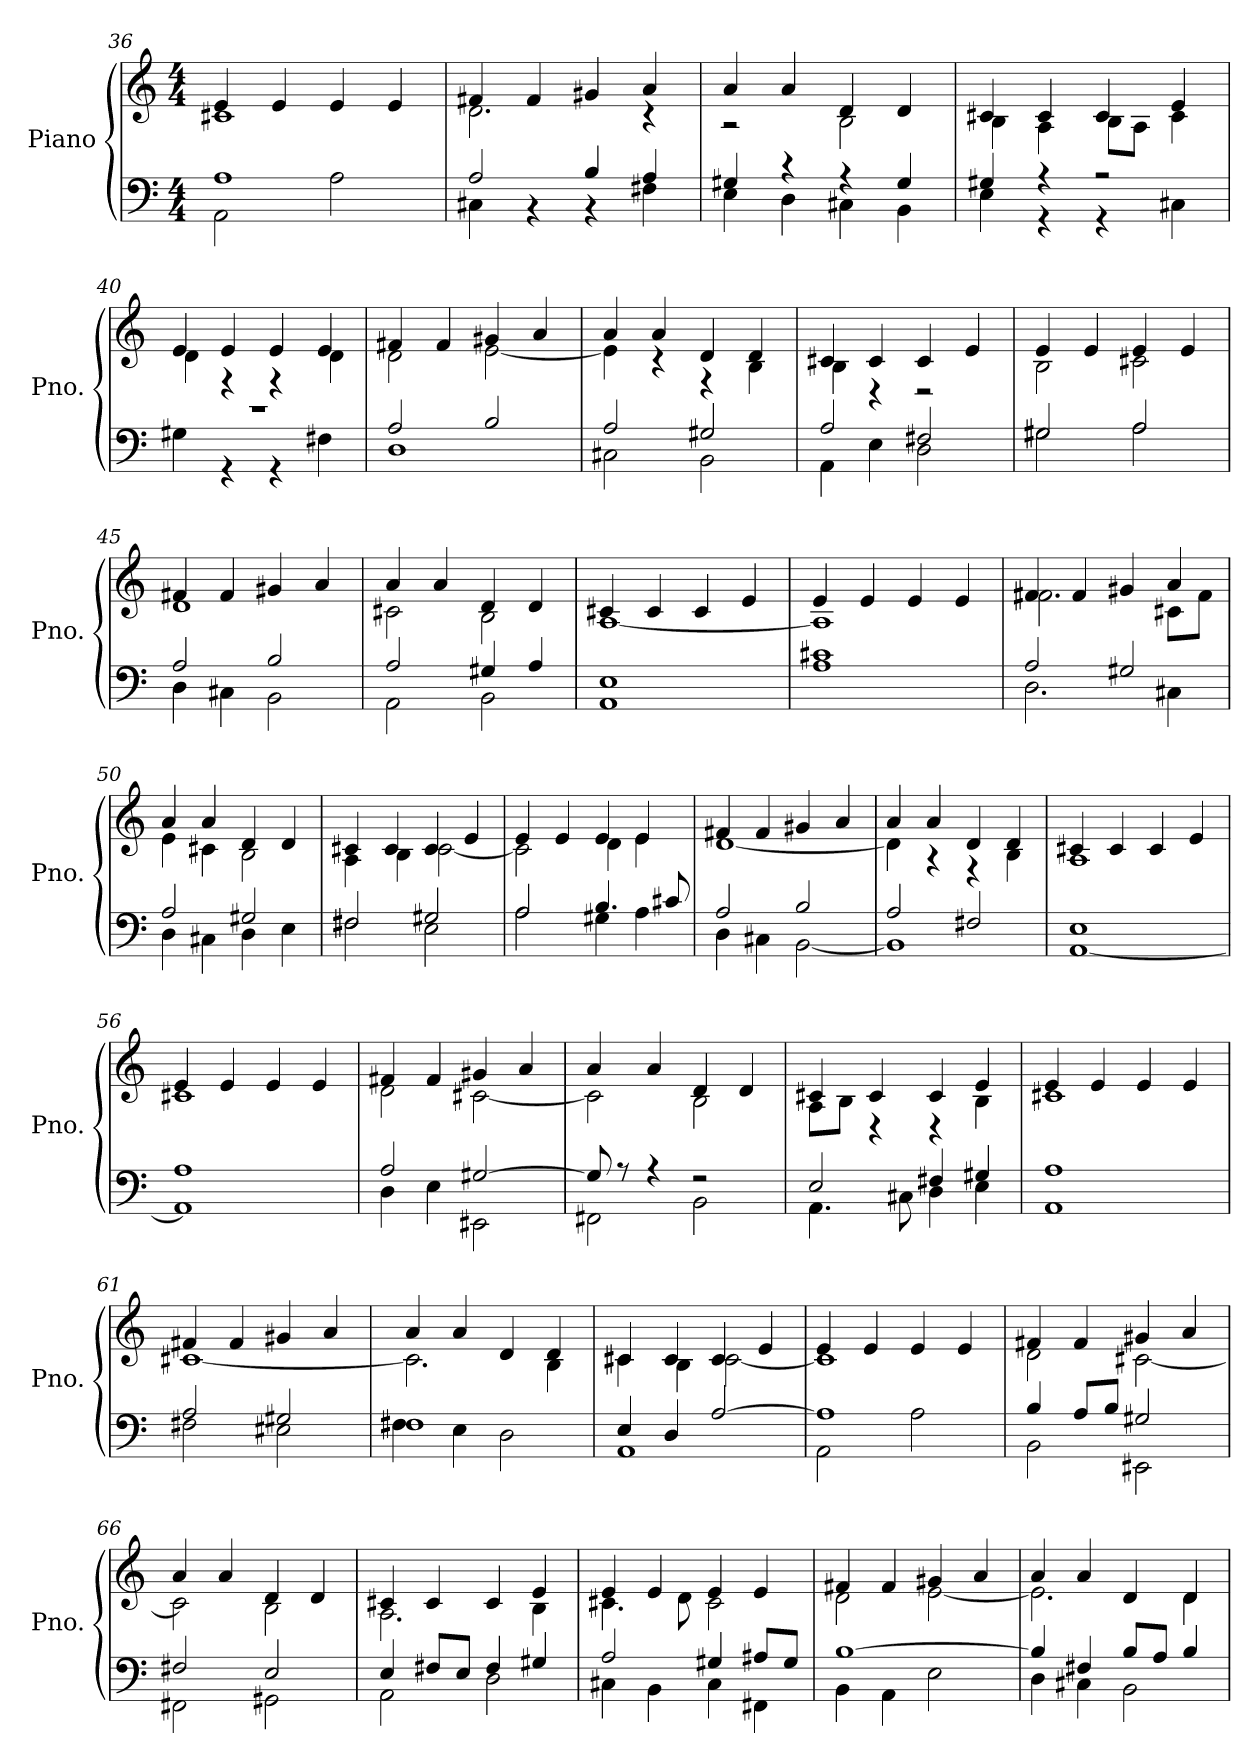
**kern	**kern
*part1	*part1
*staff2	*staff1
*I"Piano	*
*I'Pno.	*
*clefF4	*clefG2
*k[]	*k[]
*M4/4	*M4/4
=36	=36
*^	*^
1A	2AA\	4e/	1c#X
.	.	4e/	.
.	2A\	4e/	.
.	.	4e/	.
=37	=37	=37	=37
2A/	4C#X\	4f#X/	2.d\
.	4r	4f#/	.
4B/	4r	4g#X/	.
4A/	4F#X\	4a/	4r
=38	=38	=38	=38
4G#X/	4E\	4a/	2r
4r	4D\	4a/	.
4r	4C#X\	4d/	2B\
4G#/	4BB\	4d/	.
=39	=39	=39	=39
4G#X/	4E\	4c#X/	4B\
4r	4r	4c#/	4A\
2r	4r	4c#/	8B\L
.	.	.	8A\J
.	4C#X\	4e/	4c#\
=40	=40	=40	=40
1r	4G#X\	4e/	4d\
.	4r	4e/	4r
.	4r	4e/	4r
.	4F#X\	4e/	4d\
=41	=41	=41	=41
2A/	1D	4f#X/	2d\
.	.	4f#/	.
2B/	.	4g#X/	[2e\
.	.	4a/	.
!!LO:LB:g=z	!!
=42	=42	=42	=42
2A/	2C#X\	4a/	4e\]
.	.	4a/	4r
2G#X/	2BB\	4d/	4r
.	.	4d/	4B\
=43	=43	=43	=43
2A/	4AA\	4c#X/	4B\
.	4E\	4c#/	4r
2F#X/	2D\	4c#/	2r
.	.	4e/	.
=44	=44	=44	=44
2G#X/	2G#\	4e/	2B\
.	.	4e/	.
2A/	2A\	4e/	2c#X\
.	.	4e/	.
=45	=45	=45	=45
2A/	4D\	4f#X/	1d
.	4C#X\	4f#/	.
2B/	2BB\	4g#X/	.
.	.	4a/	.
=46	=46	=46	=46
2A/	2AA\	4a/	2c#X\
.	.	4a/	.
4G#X/	2BB\	4d/	2B\
4A/	.	4d/	.
=47	=47	=47	=47
1E	1AA	4c#X/	[1A
.	.	4c#/	.
.	.	4c#/	.
.	.	4e/	.
=48	=48	=48	=48
1c#X	1A	4e/	1A]
.	.	4e/	.
.	.	4e/	.
.	.	4e/	.
!!LO:LB:g=z	!!
=49	=49	=49	=49
2A/	2.D\	4f#X/	2.f#\
.	.	4f#/	.
2G#X/	.	4g#X/	.
.	4C#X\	4a/	8c#X\L
.	.	.	8f#\J
=50	=50	=50	=50
2A/	4D\	4a/	4e\
.	4C#X\	4a/	4c#X\
2G#X/	4D\	4d/	2B\
.	4E\	4d/	.
=51	=51	=51	=51
2F#X/	2F#\	4c#X/	4A\
.	.	4c#/	4B\
2G#X/	2E\	4c#/	[2c#\
.	.	4e/	.
=52	=52	=52	=52
2A/	2A\	4e/	2c#\]
.	.	4e/	.
4.B/	4G#X\	4e/	4d\
.	4A\	4e/	4e\
8c#X/	.	.	.
=53	=53	=53	=53
2A/	4D\	4f#X/	[1d
.	4C#X\	4f#/	.
2B/	[2BB\	4g#X/	.
.	.	4a/	.
=54	=54	=54	=54
2A/	1BB]	4a/	4d\]
.	.	4a/	4r
2F#X/	.	4d/	4r
.	.	4d/	4B\
!!LO:LB:g=z	!!
=55	=55	=55	=55
1E	[1AA	4c#X/	1A
.	.	4c#/	.
.	.	4c#/	.
.	.	4e/	.
=56	=56	=56	=56
1A	1AA]	4e/	1c#X
.	.	4e/	.
.	.	4e/	.
.	.	4e/	.
=57	=57	=57	=57
2A/	4D\	4f#X/	2d\
.	4E\	4f#/	.
[2G#X/	2EE#X\	4g#X/	[2c#X\
.	.	4a/	.
=58	=58	=58	=58
8G#/]	2FF#X\	4a/	2c#\]
8r	.	.	.
4r	.	4a/	.
2r	2BB\	4d/	2B\
.	.	4d/	.
=59	=59	=59	=59
2E/	4.AA\	4c#X/	8A\L
.	.	.	8B\J
.	.	4c#/	4r
.	8C#X\	.	.
4F#X/	4D\	4c#/	4r
4G#X/	4E\	4e/	4B\
=60	=60	=60	=60
1A	1AA	4e/	1c#X
.	.	4e/	.
.	.	4e/	.
.	.	4e/	.
=61	=61	=61	=61
2A/	2F#X\	4f#X/	[1c#X
.	.	4f#/	.
2G#X/	2E#X\	4g#X/	.
.	.	4a/	.
!!LO:LB:g=z	!!
=62	=62	=62	=62
1F#X	4F#\	4a/	2.c#\]
.	4E\	4a/	.
.	2D\	4d/	.
.	.	4d/	4B\
=63	=63	=63	=63
4E/	1AA	4c#X/	4c#\
4D/	.	4c#/	4B\
[2A/	.	4c#/	[2c#\
.	.	4e/	.
=64	=64	=64	=64
1A]	2AA\	4e/	1c#]
.	.	4e/	.
.	2A\	4e/	.
.	.	4e/	.
=65	=65	=65	=65
4B/	2BB\	4f#X/	2d\
8A/L	.	4f#/	.
8B/J	.	.	.
2G#X/	2EE#X\	4g#X/	[2c#X\
.	.	4a/	.
=66	=66	=66	=66
2F#X/	2FF#X\	4a/	2c#\]
.	.	4a/	.
2E/	2GG#X\	4d/	2B\
.	.	4d/	.
=67	=67	=67	=67
4E/	2AA\	4c#X/	2.A\
8F#X/L	.	4c#/	.
8E/J	.	.	.
4F#/	2D\	4c#/	.
4G#X/	.	4e/	4B\
!!LO:PB:g=z	!!
=68	=68	=68	=68
2A/	4C#X\	4e/	4.c#X\
.	4BB\	4e/	.
.	.	.	8d\
4G#X/	4C#\	4e/	2c#\
8A#X/L	4FF#X\	4e/	.
8G#/J	.	.	.
=69	=69	=69	=69
[1B	4BB\	4f#X/	2d\
.	4AA\	4f#/	.
.	2E\	4g#X/	[2e\
.	.	4a/	.
=70	=70	=70	=70
4B/]	4D\	4a/	2.e\]
4F#X/	4C#X\	4a/	.
8B/L	2BB\	4d/	.
8A/J	.	.	.
4B/	.	4d/	4d\
*v	*v	*	*
*	*v	*v
=	=
*-	*-
